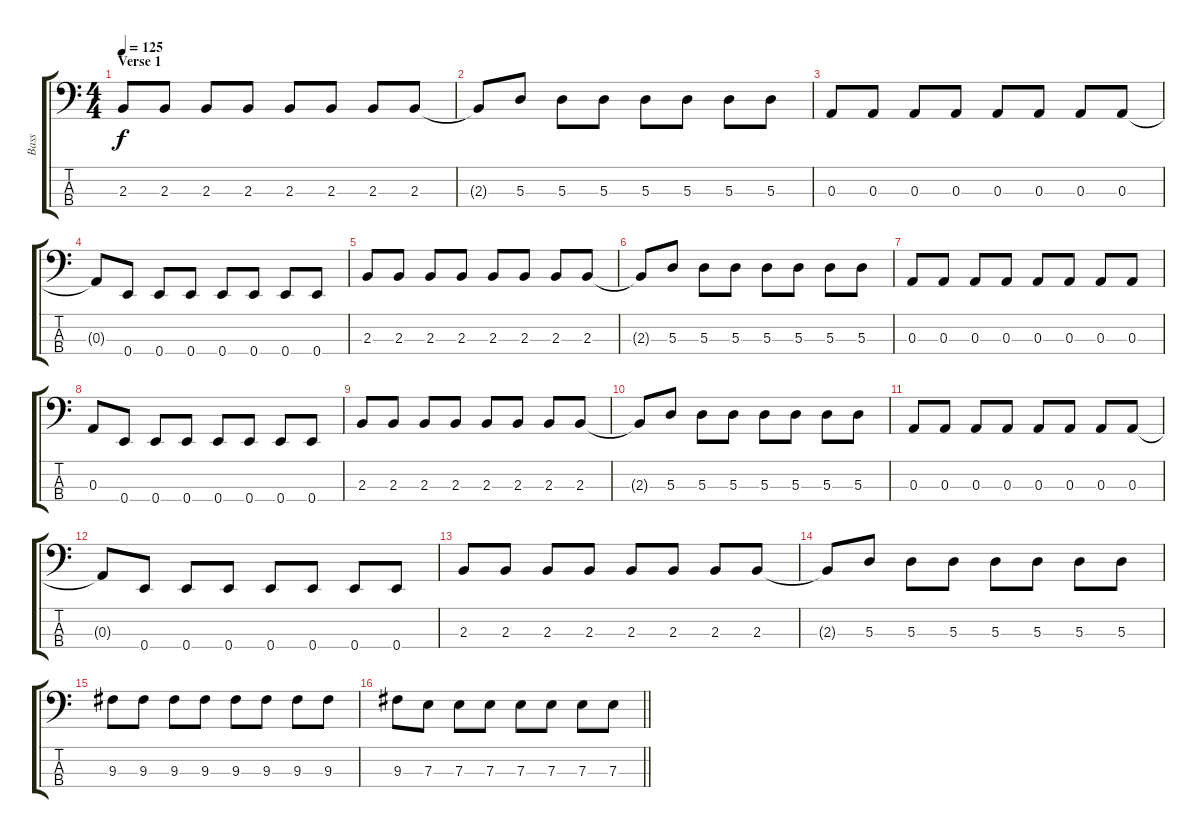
\track ("Bass" "Bass") {instrument electricbassfinger}
\staff {score tabs}
\tuning (G2 D2 A1 E1) {hide}
\ts (4 4)
\section ("" "Verse 1")
\tempo 125
\clef f4
\ks c
2.3.8{dy f} 2.3.8 2.3.8 2.3.8 2.3.8 2.3.8 2.3.8 2.3.8 |
2.3{t}.8 5.3.8 5.3.8 5.3.8 5.3.8 5.3.8 5.3.8 5.3.8 |
0.3.8 0.3.8 0.3.8 0.3.8 0.3.8 0.3.8 0.3.8 0.3.8 |
0.3{t}.8 0.4.8 0.4.8 0.4.8 0.4.8 0.4.8 0.4.8 0.4.8 |
2.3.8 2.3.8 2.3.8 2.3.8 2.3.8 2.3.8 2.3.8 2.3.8 |
2.3{t}.8 5.3.8 5.3.8 5.3.8 5.3.8 5.3.8 5.3.8 5.3.8 |
0.3.8 0.3.8 0.3.8 0.3.8 0.3.8 0.3.8 0.3.8 0.3.8 |
0.3.8 0.4.8 0.4.8 0.4.8 0.4.8 0.4.8 0.4.8 0.4.8 |
2.3.8 2.3.8 2.3.8 2.3.8 2.3.8 2.3.8 2.3.8 2.3.8 |
2.3{t}.8 5.3.8 5.3.8 5.3.8 5.3.8 5.3.8 5.3.8 5.3.8 |
0.3.8 0.3.8 0.3.8 0.3.8 0.3.8 0.3.8 0.3.8 0.3.8 |
0.3{t}.8 0.4.8 0.4.8 0.4.8 0.4.8 0.4.8 0.4.8 0.4.8 |
2.3.8 2.3.8 2.3.8 2.3.8 2.3.8 2.3.8 2.3.8 2.3.8 |
2.3{t}.8 5.3.8 5.3.8 5.3.8 5.3.8 5.3.8 5.3.8 5.3.8 |
9.3.8 9.3.8 9.3.8 9.3.8 9.3.8 9.3.8 9.3.8 9.3.8 |
\barLineRight lightlight
9.3.8 7.3.8 7.3.8 7.3.8 7.3.8 7.3.8 7.3.8 7.3.8
